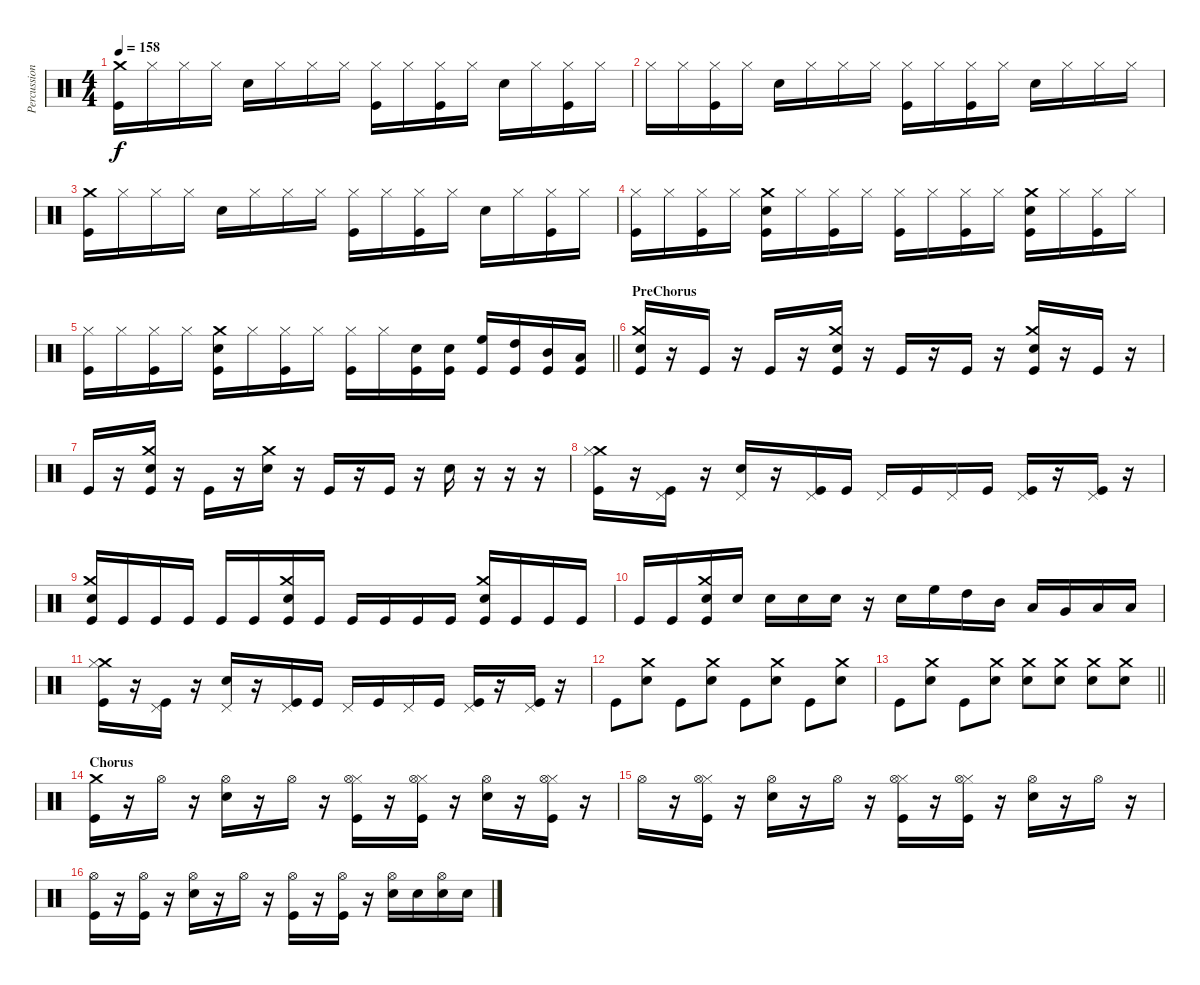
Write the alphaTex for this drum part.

\track ("Percussion" "Percussion") {instrument percussion}
\staff {score}
\articulation defaults
\ts (4 4)
\tempo 158
\clef neutral
\ks c
("Kick (hit)" "Crash medium (hit)").16{dy f} "Hi-Hat (closed)".16 "Hi-Hat (closed)".16 "Hi-Hat (closed)".16 "Snare (hit) 2".16 "Hi-Hat (closed)".16 "Hi-Hat (closed)".16 "Hi-Hat (closed)".16 ("Kick (hit)" "Hi-Hat (closed)").16 "Hi-Hat (closed)".16 ("Kick (hit)" "Hi-Hat (closed)").16 "Hi-Hat (closed)".16 "Snare (hit) 2".16 "Hi-Hat (closed)".16 ("Kick (hit)" "Hi-Hat (closed)").16 "Hi-Hat (closed)".16 |
"Hi-Hat (closed)".16 "Hi-Hat (closed)".16 ("Kick (hit)" "Hi-Hat (closed)").16 "Hi-Hat (closed)".16 "Snare (hit) 2".16 "Hi-Hat (closed)".16 "Hi-Hat (closed)".16 "Hi-Hat (closed)".16 ("Kick (hit)" "Hi-Hat (closed)").16 "Hi-Hat (closed)".16 ("Kick (hit)" "Hi-Hat (closed)").16 "Hi-Hat (closed)".16 "Snare (hit) 2".16 "Hi-Hat (closed)".16 "Hi-Hat (closed)".16 "Hi-Hat (closed)".16 |
("Kick (hit)" "Crash medium (hit)").16 "Hi-Hat (closed)".16 "Hi-Hat (closed)".16 "Hi-Hat (closed)".16 "Snare (hit) 2".16 "Hi-Hat (closed)".16 "Hi-Hat (closed)".16 "Hi-Hat (closed)".16 ("Kick (hit)" "Hi-Hat (closed)").16 "Hi-Hat (closed)".16 ("Kick (hit)" "Hi-Hat (closed)").16 "Hi-Hat (closed)".16 "Snare (hit) 2".16 "Hi-Hat (closed)".16 ("Kick (hit)" "Hi-Hat (closed)").16 "Hi-Hat (closed)".16 |
("Kick (hit)" "Hi-Hat (closed)").16 "Hi-Hat (closed)".16 ("Kick (hit)" "Hi-Hat (closed)").16 "Hi-Hat (closed)".16 ("Kick (hit)" "Snare (hit) 2" "Crash medium (hit)").16 "Hi-Hat (closed)".16 ("Kick (hit)" "Hi-Hat (closed)").16 "Hi-Hat (closed)".16 ("Kick (hit)" "Hi-Hat (closed)").16 "Hi-Hat (closed)".16 ("Kick (hit)" "Hi-Hat (closed)").16 "Hi-Hat (closed)".16 ("Kick (hit)" "Snare (hit) 2" "Crash medium (hit)").16 "Hi-Hat (closed)".16 ("Kick (hit)" "Hi-Hat (closed)").16 "Hi-Hat (closed)".16 |
\barLineRight lightlight
("Kick (hit)" "Hi-Hat (closed)").16 "Hi-Hat (closed)".16 ("Kick (hit)" "Hi-Hat (closed)").16 "Hi-Hat (closed)".16 ("Kick (hit)" "Snare (hit) 2" "Crash medium (hit)").16 "Hi-Hat (closed)".16 ("Kick (hit)" "Hi-Hat (closed)").16 "Hi-Hat (closed)".16 ("Kick (hit)" "Hi-Hat (closed)").16 "Hi-Hat (closed)".16 ("Snare (hit) 2" "Kick (hit)").16 ("Snare (hit) 2" "Kick (hit)").16 ("High Floor Tom (hit)" "Kick (hit)").16 ("High Tom (hit)" "Kick (hit)").16 ("Mid Tom (hit)" "Kick (hit)").16 ("Low Tom (hit)" "Kick (hit)").16 |
\section ("" "PreChorus")
("Crash medium (hit)" "Kick (hit)" "Snare (hit) 2").16 r.16 "Kick (hit)".16 r.16 "Kick (hit)".16 r.16 ("Crash medium (hit)" "Kick (hit)" "Snare (hit) 2").16 r.16 "Kick (hit)".16 r.16 "Kick (hit)".16 r.16 ("Crash medium (hit)" "Kick (hit)" "Snare (hit) 2").16 r.16 "Kick (hit)".16 r.16 |
"Kick (hit)".16 r.16 ("Crash medium (hit)" "Kick (hit)" "Snare (hit) 2").16 r.16 "Kick (hit)".16 r.16 ("Crash medium (hit)" "Snare (hit) 2").16 r.16 "Kick (hit)".16 r.16 "Kick (hit)".16 r.16 "Snare (hit) 2".16 r.16 r.16 r.16 |
("Crash medium (hit)" "Hi-Hat (closed)" "Kick (hit)").16 r.16 ("Pedal Hi-Hat (hit)" "Kick (hit)").16 r.16 ("Pedal Hi-Hat (hit)" "Snare (hit) 2").16 r.16 ("Pedal Hi-Hat (hit)" "Kick (hit)").16 "Kick (hit)".16 "Pedal Hi-Hat (hit)".16 "Kick (hit)".16 "Pedal Hi-Hat (hit)".16 "Kick (hit)".16 ("Pedal Hi-Hat (hit)" "Kick (hit)").16 r.16 ("Pedal Hi-Hat (hit)" "Kick (hit)").16 r.16 |
("Crash medium (hit)" "Kick (hit)" "Snare (hit) 2").16 "Kick (hit)".16 "Kick (hit)".16 "Kick (hit)".16 "Kick (hit)".16 "Kick (hit)".16 ("Crash medium (hit)" "Kick (hit)" "Snare (hit) 2").16 "Kick (hit)".16 "Kick (hit)".16 "Kick (hit)".16 "Kick (hit)".16 "Kick (hit)".16 ("Crash medium (hit)" "Kick (hit)" "Snare (hit) 2").16 "Kick (hit)".16 "Kick (hit)".16 "Kick (hit)".16 |
"Kick (hit)".16 "Kick (hit)".16 ("Crash medium (hit)" "Kick (hit)" "Snare (hit) 2").16 "Snare (hit) 2".16 "Snare (hit) 2".16 "Snare (hit) 2".16 "Snare (hit) 2".16 r.16 "Snare (hit) 2".16 "High Floor Tom (hit)".16 "High Tom (hit)".16 "Mid Tom (hit)".16 "Low Tom (hit)".16 "Very Low Tom (hit)".16 "Low Floor Tom (hit)".16 "Low Floor Tom (hit)".16 |
("Crash medium (hit)" "Hi-Hat (closed)" "Kick (hit)").16 r.16 ("Pedal Hi-Hat (hit)" "Kick (hit)").16 r.16 ("Pedal Hi-Hat (hit)" "Snare (hit) 2").16 r.16 ("Pedal Hi-Hat (hit)" "Kick (hit)").16 "Kick (hit)".16 "Pedal Hi-Hat (hit)".16 "Kick (hit)".16 "Pedal Hi-Hat (hit)".16 "Kick (hit)".16 ("Pedal Hi-Hat (hit)" "Kick (hit)").16 r.16 ("Pedal Hi-Hat (hit)" "Kick (hit)").16 r.16 |
"Kick (hit)".8 ("Crash medium (hit)" "Snare (hit) 2").8 "Kick (hit)".8 ("Crash medium (hit)" "Snare (hit) 2").8 "Kick (hit)".8 ("Crash medium (hit)" "Snare (hit) 2").8 "Kick (hit)".8 ("Crash medium (hit)" "Snare (hit) 2").8 |
\barLineRight lightlight "Kick (hit)".8
("Crash medium (hit)" "Snare (hit) 2").8 "Kick (hit)".8 ("Crash medium (hit)" "Snare (hit) 2").8 ("Crash medium (hit)" "Snare (hit) 2").8 ("Crash medium (hit)" "Snare (hit) 2").8 ("Crash medium (hit)" "Snare (hit) 2").8 ("Crash medium (hit)" "Snare (hit) 2").8 |
\section ("" "Chorus")
("Kick (hit)" "Crash medium (hit)").16 r.16 "Hi-Hat (open)".16 r.16 ("Hi-Hat (open)" "Snare (hit) 2").16 r.16 "Hi-Hat (open)".16 r.16 ("Kick (hit)" "Hi-Hat (closed)" "Hi-Hat (open)").16 r.16 ("Kick (hit)" "Hi-Hat (closed)" "Hi-Hat (open)").16 r.16 ("Hi-Hat (open)" "Snare (hit) 2").16 r.16 ("Kick (hit)" "Hi-Hat (closed)" "Hi-Hat (open)").16 r.16 |
"Hi-Hat (open)".16 r.16 ("Kick (hit)" "Hi-Hat (closed)" "Hi-Hat (open)").16 r.16 ("Hi-Hat (open)" "Snare (hit) 2").16 r.16 "Hi-Hat (open)".16 r.16 ("Kick (hit)" "Hi-Hat (closed)" "Hi-Hat (open)").16 r.16 ("Kick (hit)" "Hi-Hat (closed)" "Hi-Hat (open)").16 r.16 ("Hi-Hat (open)" "Snare (hit) 2").16 r.16 "Hi-Hat (open)".16 r.16 |
("Kick (hit)" "Hi-Hat (open)").16 r.16 ("Kick (hit)" "Hi-Hat (open)").16 r.16 ("Snare (hit) 2" "Hi-Hat (open)").16 r.16 "Hi-Hat (open)".16 r.16 ("Kick (hit)" "Hi-Hat (open)").16 r.16 ("Kick (hit)" "Hi-Hat (open)").16 r.16 ("Snare (hit) 2" "Hi-Hat (open)").16 "Snare (hit) 2".16 ("Snare (hit) 2" "Hi-Hat (open)").16 "Snare (hit) 2".16
